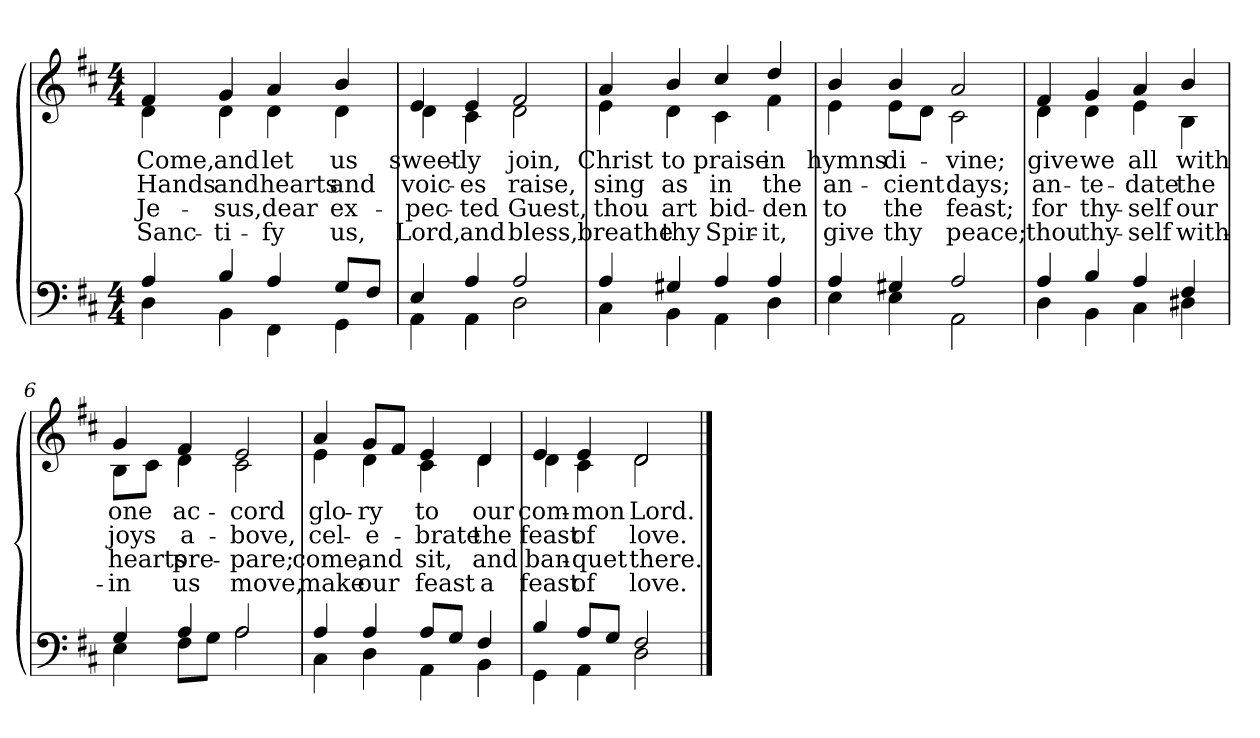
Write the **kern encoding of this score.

**kern	**kern	**text	**text	**text	**text
*part2	*part1	*part1	*part1	*part1	*part1
*staff2	*staff1	*staff1	*staff1	*staff1	*staff1
*clefF4	*clefG2	*	*	*	*
*k[f#c#]	*k[f#c#]	*	*	*	*
*M4/4	*M4/4	*	*	*	*
=1	=1	=1	=1	=1	=1
*^	*	*	*	*	*
!	!	!LO:TX:b:i:t=Verse	!	!	!	!
!	!	!	!LO:LY:b	!LO:LY:b	!LO:LY:b	!LO:LY:b
*	*	*^	*	*	*	*
4A/	4D\	4f#/	4d\	Come,	Hands	Je-	Sanc-
!	!	!	!	!LO:LY:b	!LO:LY:b	!LO:LY:b	!LO:LY:b
4B/	4BB\	4g/	4d\	and	and	-sus,	-ti-
!	!	!	!	!LO:LY:b	!LO:LY:b	!LO:LY:b	!LO:LY:b
4A/	4FF#\	4a/	4d\	let	hearts	dear	-fy
!	!	!	!	!LO:LY:b	!LO:LY:b	!LO:LY:b	!LO:LY:b
8G/L	4GG\	4b/	4d\	us	and	ex-	us,
8F#/J	.	.	.	.	.	.	.
=2	=2	=2	=2	=2	=2	=2	=2
!	!	!	!	!LO:LY:b	!LO:LY:b	!LO:LY:b	!LO:LY:b
4E/	4AA\	4e/	4d\	sweet-	voic-	-pec-	Lord,
!	!	!	!	!LO:LY:b	!LO:LY:b	!LO:LY:b	!LO:LY:b
4A/	4AA\	4e/	4c#\	-ly	-es	-ted	and
!	!	!	!	!LO:LY:b	!LO:LY:b	!LO:LY:b	!LO:LY:b
2A/	2D\	2f#/	2d\	join,	raise,	Guest,	bless,
!!LO:LB:g=z	!!
=3	=3	=3	=3	=3	=3	=3	=3
!	!	!	!	!LO:LY:b	!LO:LY:b	!LO:LY:b	!LO:LY:b
4A/	4C#\	4a/	4e\	Christ	sing	thou	breathe
!	!	!	!	!LO:LY:b	!LO:LY:b	!LO:LY:b	!LO:LY:b
4G#X/	4BB\	4b/	4d\	to	as	art	thy
!	!	!	!	!LO:LY:b	!LO:LY:b	!LO:LY:b	!LO:LY:b
4A/	4AA\	4cc#/	4c#\	praise	in	bid-	Spir-
!	!	!	!	!LO:LY:b	!LO:LY:b	!LO:LY:b	!LO:LY:b
4A/	4D\	4dd/	4f#\	in	the	-den	-it,
=4	=4	=4	=4	=4	=4	=4	=4
!	!	!	!	!LO:LY:b	!LO:LY:b	!LO:LY:b	!LO:LY:b
4A/	4E\	4b/	4e\	hymns	an-	to	give
!	!	!	!	!LO:LY:b	!LO:LY:b	!LO:LY:b	!LO:LY:b
4G#X/	4E\	4b/	8e\L	di-	-cient	the	thy
.	.	.	8d\J	.	.	.	.
!	!	!	!	!LO:LY:b	!LO:LY:b	!LO:LY:b	!LO:LY:b
2A/	2AA\	2a/	2c#\	-vine;	days;	feast;	peace;
!!LO:LB:g=z	!!
=5	=5	=5	=5	=5	=5	=5	=5
!	!	!	!	!LO:LY:b	!LO:LY:b	!LO:LY:b	!LO:LY:b
4A/	4D\	4f#/	4d\	give	an-	for	thou
!	!	!	!	!LO:LY:b	!LO:LY:b	!LO:LY:b	!LO:LY:b
4B/	4BB\	4g/	4d\	we	-te-	thy-	thy-
!	!	!	!	!LO:LY:b	!LO:LY:b	!LO:LY:b	!LO:LY:b
4A/	4C#\	4a/	4e\	all	-date	-self	-self
!	!	!	!	!LO:LY:b	!LO:LY:b	!LO:LY:b	!LO:LY:b
4F#/	4D#X\	4b/	4B\	with	the	our	with-
=6	=6	=6	=6	=6	=6	=6	=6
!	!	!	!	!LO:LY:b	!LO:LY:b	!LO:LY:b	!LO:LY:b
4G/	4E\	4g/	8B\L	one	joys	hearts	-in
.	.	.	8c#\J	.	.	.	.
!	!	!	!	!LO:LY:b	!LO:LY:b	!LO:LY:b	!LO:LY:b
4A/	8F#\L	4f#/	4d\	ac-	a-	pre-	us
.	8G\J	.	.	.	.	.	.
!	!	!	!	!LO:LY:b	!LO:LY:b	!LO:LY:b	!LO:LY:b
2A/	2A\	2e/	2c#\	-cord	-bove,	-pare;	move,
!!LO:LB:g=z	!!
=7	=7	=7	=7	=7	=7	=7	=7
!	!	!	!	!LO:LY:b	!LO:LY:b	!LO:LY:b	!LO:LY:b
4A/	4C#\	4a/	4e\	glo-	cel-	come,	make
!	!	!	!	!LO:LY:b	!LO:LY:b	!LO:LY:b	!LO:LY:b
4A/	4D\	8g/L	4d\	-ry	-e-	and	our
.	.	8f#/J	.	.	.	.	.
!	!	!	!	!LO:LY:b	!LO:LY:b	!LO:LY:b	!LO:LY:b
8A/L	4AA\	4e/	4c#\	to	-brate	sit,	feast
8G/J	.	.	.	.	.	.	.
!	!	!	!	!LO:LY:b	!LO:LY:b	!LO:LY:b	!LO:LY:b
4F#/	4BB\	4d/	4d\	our	the	and	a
=8	=8	=8	=8	=8	=8	=8	=8
!	!	!	!	!LO:LY:b	!LO:LY:b	!LO:LY:b	!LO:LY:b
4B/	4GG\	4e/	4d\	com-	feast	ban-	feast
!	!	!	!	!LO:LY:b	!LO:LY:b	!LO:LY:b	!LO:LY:b
8A/L	4AA\	4e/	4c#\	-mon	of	-quet	of
8G/J	.	.	.	.	.	.	.
!	!	!	!	!LO:LY:b	!LO:LY:b	!LO:LY:b	!LO:LY:b
2F#/	2D\	2d/	2d\	Lord.	love.	there.	love.
*v	*v	*	*	*	*	*	*
*	*v	*v	*	*	*	*
==	==	==	==	==	==
*-	*-	*-	*-	*-	*-
